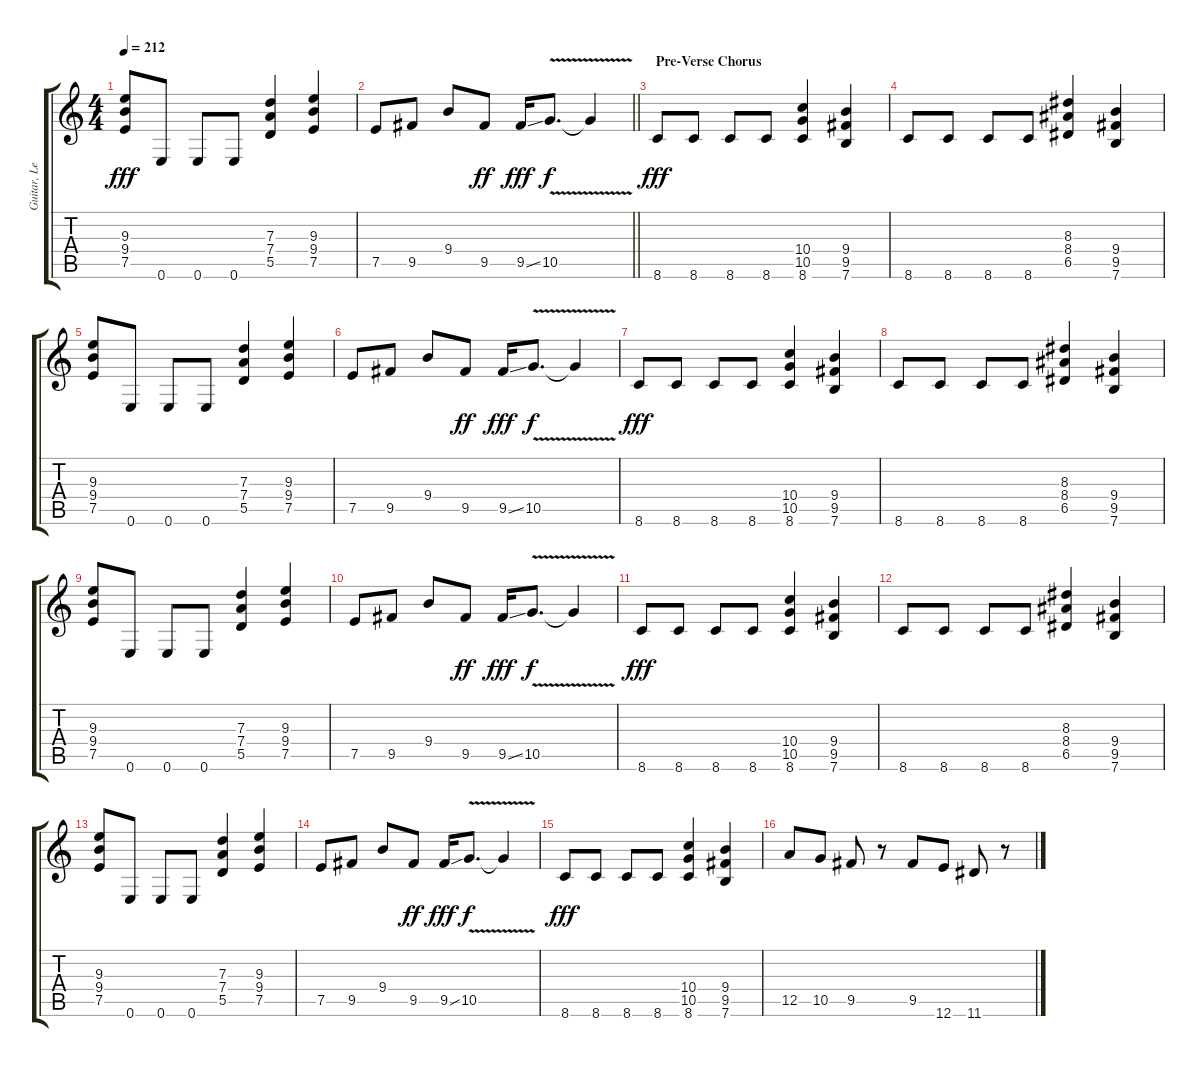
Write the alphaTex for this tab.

\track ("Guitar, Lead (Hammet)" "Guitar, Le") {instrument distortionguitar}
\staff {score tabs}
\tuning (E4 B3 G3 D3 A2 E2) {hide}
\ts (4 4)
\tempo 212
\clef g2
\ks c
(9.3 9.4 7.5).8{dy fff} 0.6.8 0.6.8 0.6.8 (7.3 7.4 5.5).4 (9.3 9.4 7.5).4 |
\barLineRight lightlight
7.5.8 9.5.8 9.4.8 9.5.8{dy ff} 9.5{ss}.16{dy fff} 10.5{v}.8{d dy f} 10.5{t}.4 |
\section ("" " Pre-Verse Chorus")
8.6.8{dy fff} 8.6.8 8.6.8 8.6.8 (10.4 10.5 8.6).4 (9.4 9.5 7.6).4 |
8.6.8 8.6.8 8.6.8 8.6.8 (8.3 8.4 6.5).4 (9.4 9.5 7.6).4 |
(9.3 9.4 7.5).8 0.6.8 0.6.8 0.6.8 (7.3 7.4 5.5).4 (9.3 9.4 7.5).4 |
7.5.8 9.5.8 9.4.8 9.5.8{dy ff} 9.5{ss}.16{dy fff} 10.5{v}.8{d dy f} 10.5{t}.4 |
8.6.8{dy fff} 8.6.8 8.6.8 8.6.8 (10.4 10.5 8.6).4 (9.4 9.5 7.6).4 |
8.6.8 8.6.8 8.6.8 8.6.8 (8.3 8.4 6.5).4 (9.4 9.5 7.6).4 |
(9.3 9.4 7.5).8 0.6.8 0.6.8 0.6.8 (7.3 7.4 5.5).4 (9.3 9.4 7.5).4 |
7.5.8 9.5.8 9.4.8 9.5.8{dy ff} 9.5{ss}.16{dy fff} 10.5{v}.8{d dy f} 10.5{t}.4 |
8.6.8{dy fff} 8.6.8 8.6.8 8.6.8 (10.4 10.5 8.6).4 (9.4 9.5 7.6).4 |
8.6.8 8.6.8 8.6.8 8.6.8 (8.3 8.4 6.5).4 (9.4 9.5 7.6).4 |
(9.3 9.4 7.5).8 0.6.8 0.6.8 0.6.8 (7.3 7.4 5.5).4 (9.3 9.4 7.5).4 |
7.5.8 9.5.8 9.4.8 9.5.8{dy ff} 9.5{ss}.16{dy fff} 10.5{v}.8{d dy f} 10.5{t}.4 |
8.6.8{dy fff} 8.6.8 8.6.8 8.6.8 (10.4 10.5 8.6).4 (9.4 9.5 7.6).4 |
12.5.8 10.5.8 9.5.8 r.8 9.5.8 12.6.8 11.6.8 r.8
